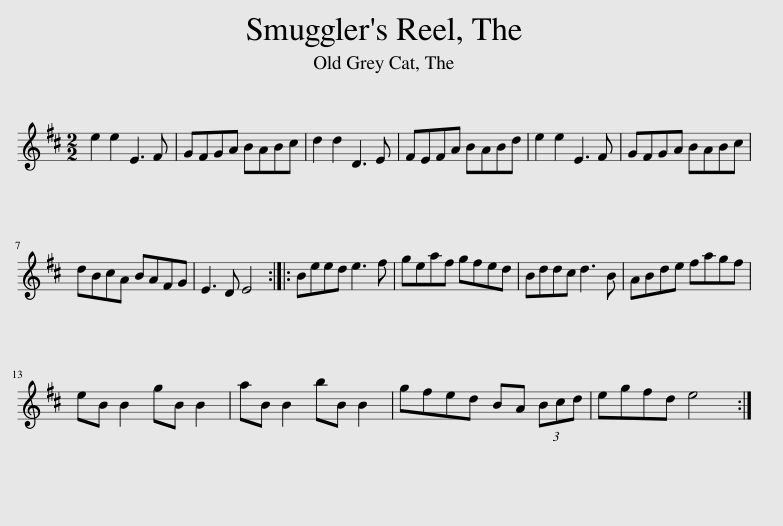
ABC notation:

X:1
L:1/8
M:2/2
I:linebreak $
K:D
V:1 treble
V:1
 e2 e2 E3 F | GFGA BABc | d2 d2 D3 E | FEFA BABd | e2 e2 E3 F | %5
 GFGA BABc |$ dBcA BAFG | E3 D E4 :: Beed e3 f | geaf gfed | %10
 Bddc d3 B | ABde fagf |$ eB B2 gB B2 | aB B2 bB B2 | gfed BA (3Bcd | %15
 egfd e4 :| %16
